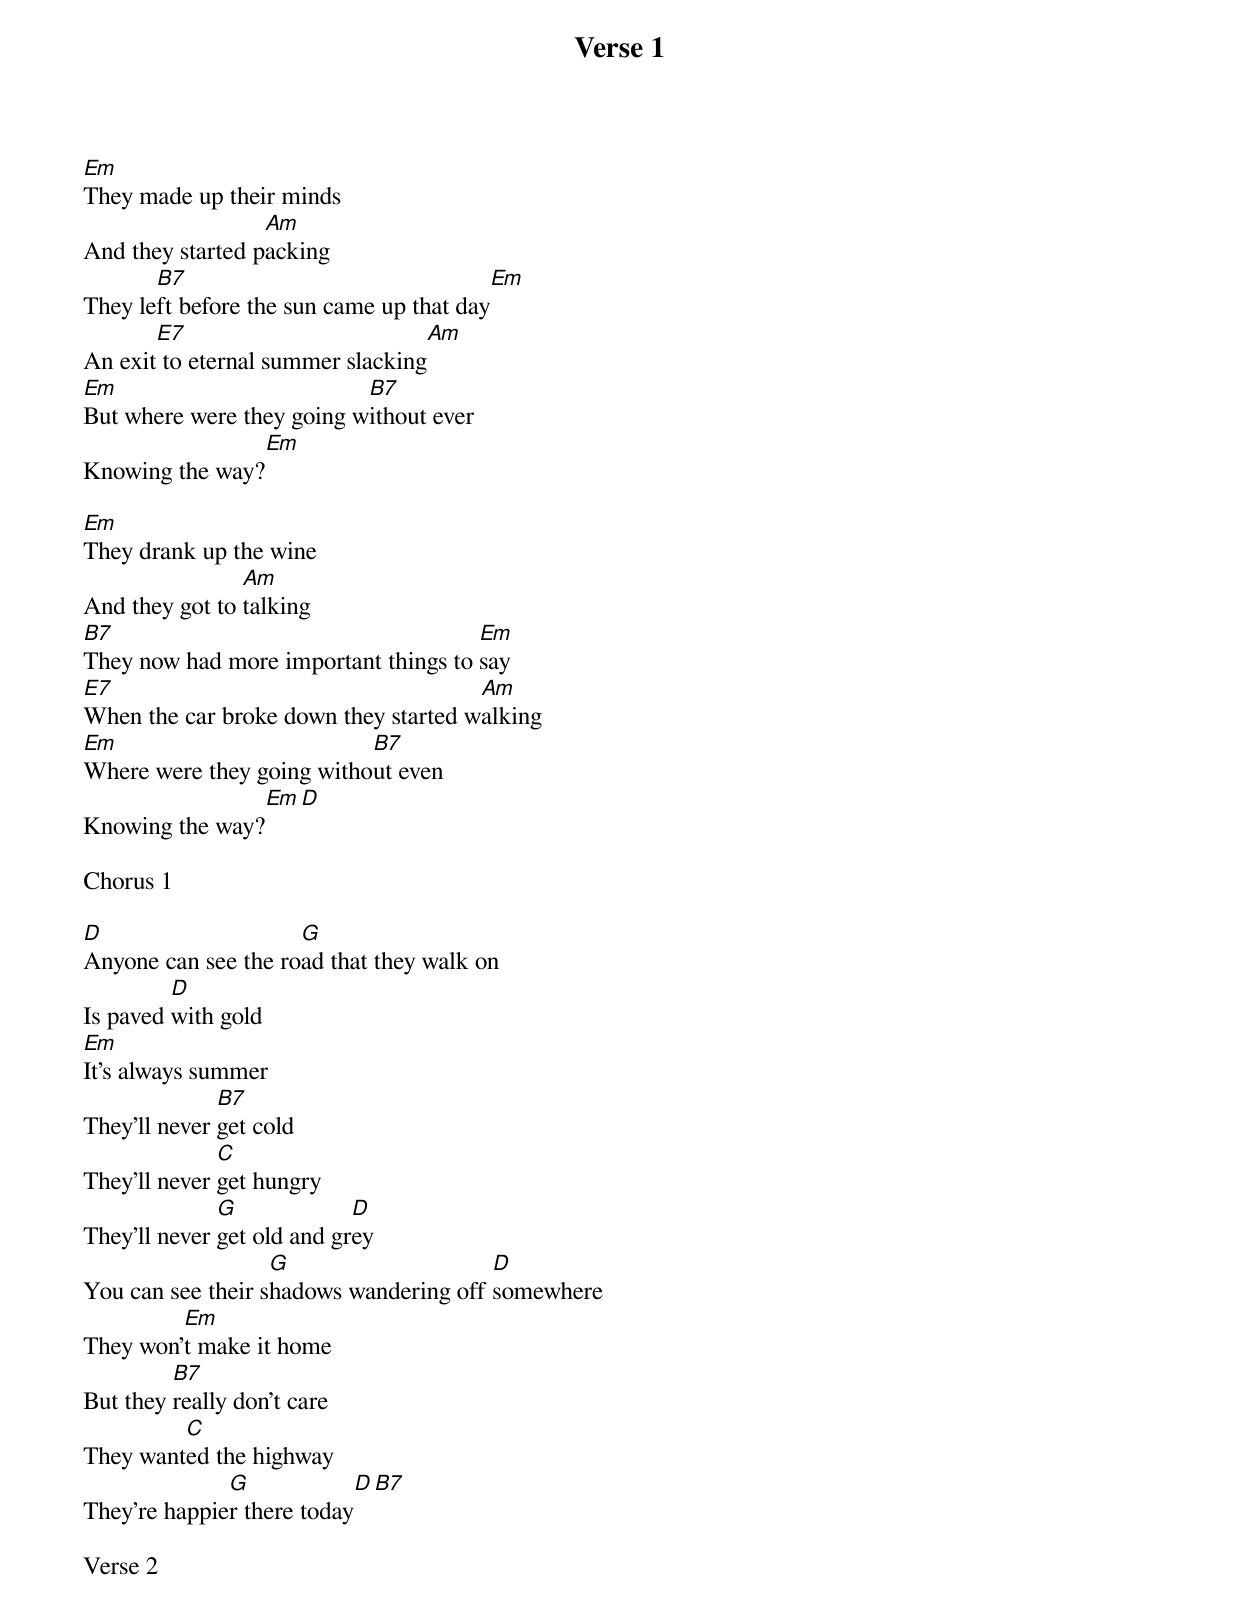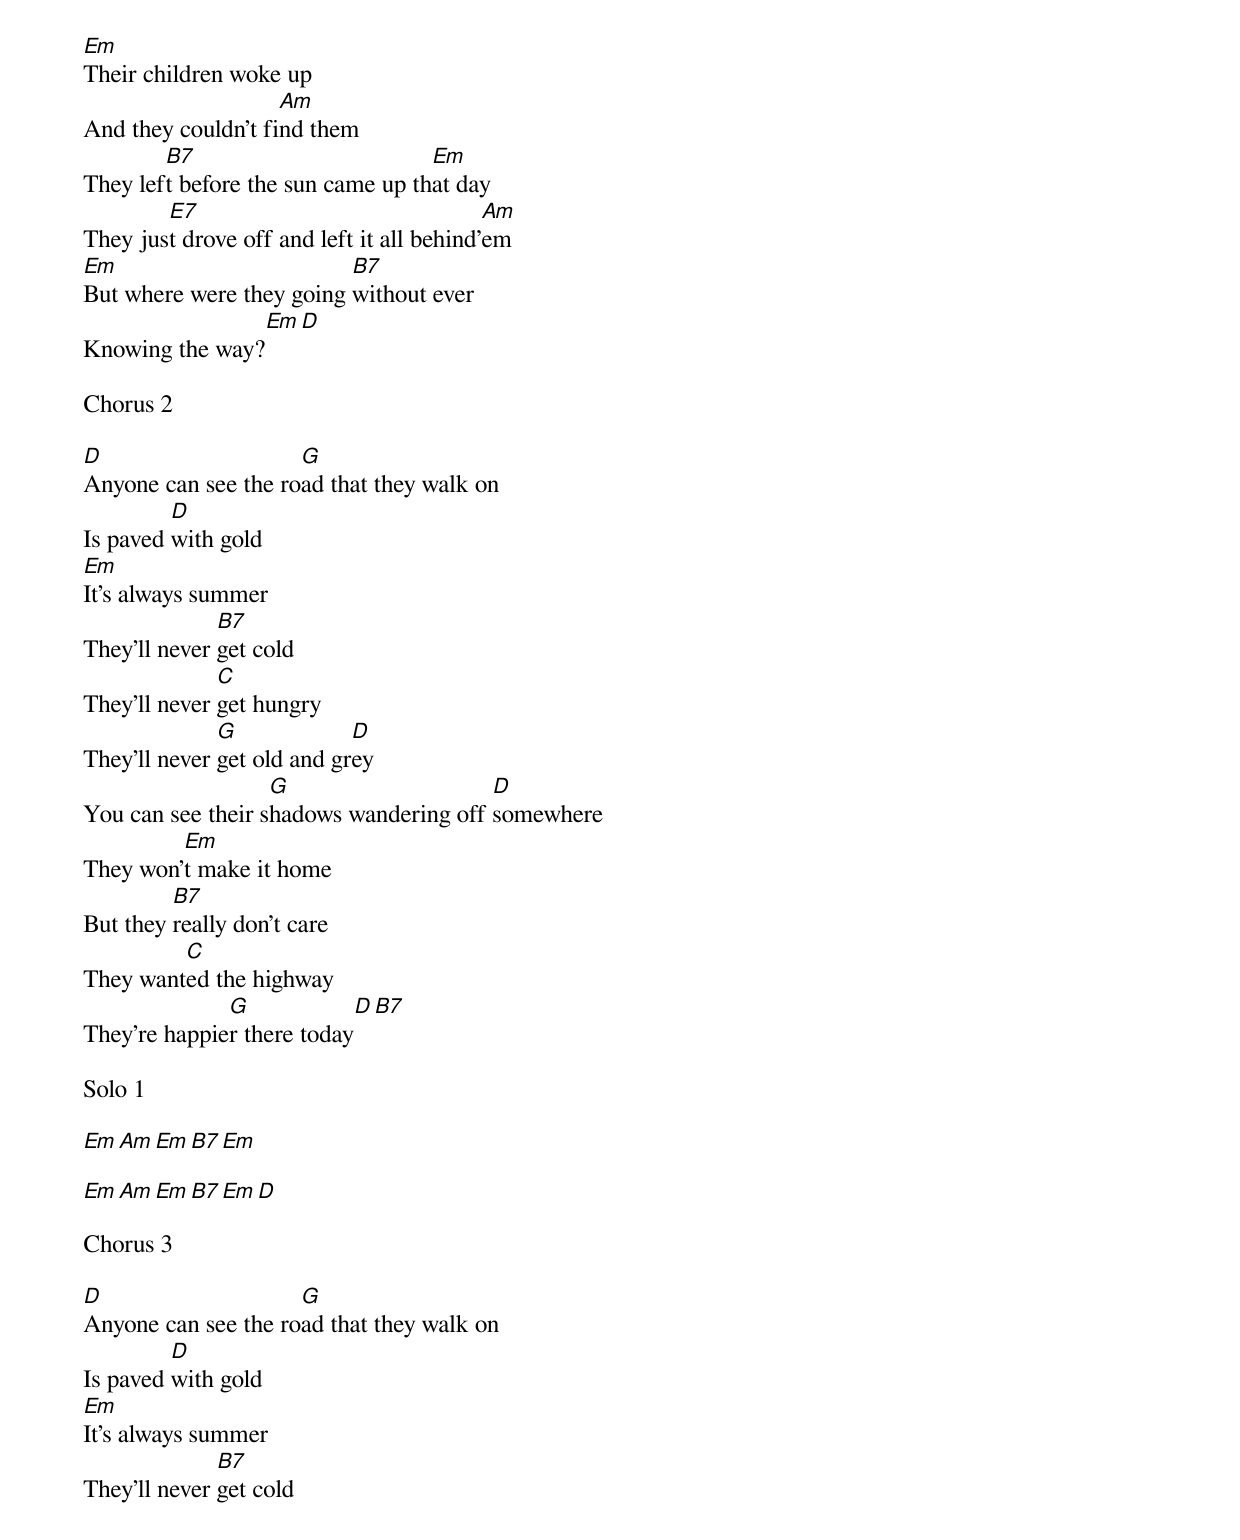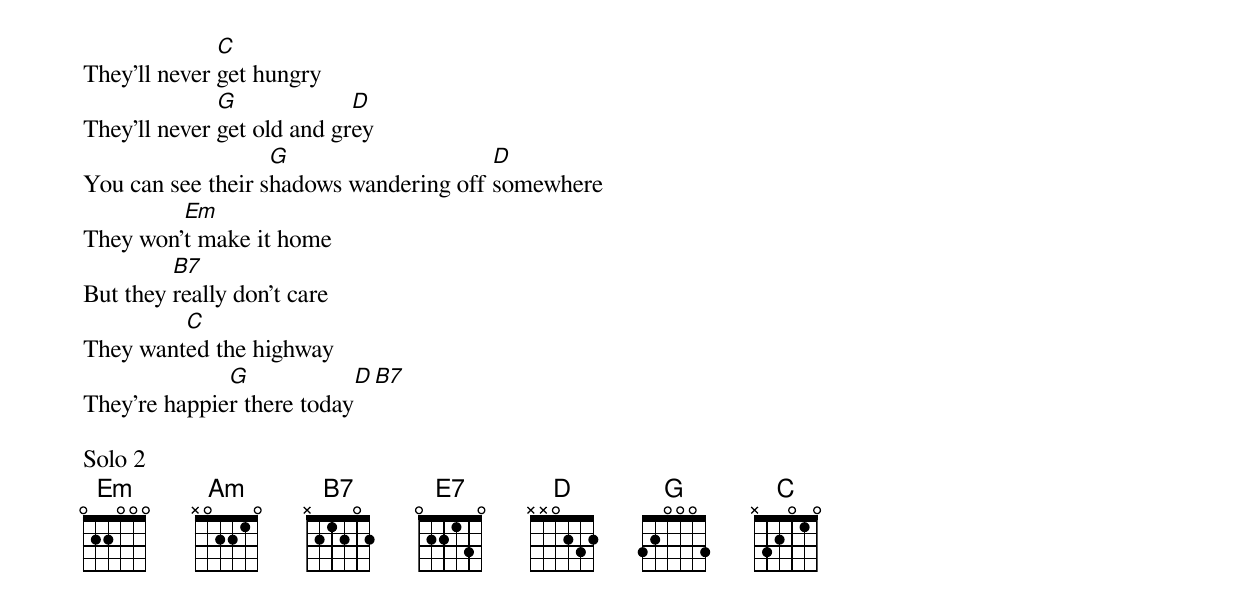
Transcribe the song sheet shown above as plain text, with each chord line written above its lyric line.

Verse 1

Em
They made up their minds
                  Am
And they started packing
       B7                                    Em
They left before the sun came up that day
       E7                          Am
An exit to eternal summer slacking
Em                         B7
But where were they going without ever
                Em
Knowing the way?

Em
They drank up the wine
                Am
And they got to talking
B7                                    Em
They now had more important things to say
E7                                    Am
When the car broke down they started walking
Em                         B7
Where were they going without even
                Em      D
Knowing the way?

Chorus 1

D                    G
Anyone can see the road that they walk on
         D
Is paved with gold
Em
It's always summer
              B7
They'll never get cold
              C
They'll never get hungry
              G             D
They'll never get old and grey
                   G                    D
You can see their shadows wandering off somewhere
         Em
They won't make it home
         B7
But they really don't care
         C
They wanted the highway
              G            D      B7
They're happier there today

Verse 2

Em
Their children woke up
                    Am
And they couldn't find them
        B7                         Em
They left before the sun came up that day
        E7                                 Am
They just drove off and left it all behind'em
Em                        B7
But where were they going without ever
                Em      D
Knowing the way?

Chorus 2

D                    G
Anyone can see the road that they walk on
         D
Is paved with gold
Em
It's always summer
              B7
They'll never get cold
              C
They'll never get hungry
              G             D
They'll never get old and grey
                   G                    D
You can see their shadows wandering off somewhere
         Em
They won't make it home
         B7
But they really don't care
         C
They wanted the highway
              G            D      B7
They're happier there today

Solo 1

Em   Am   Em   B7   Em

Em   Am   Em   B7   Em   D

Chorus 3

D                    G
Anyone can see the road that they walk on
         D
Is paved with gold
Em
It's always summer
              B7
They'll never get cold
              C
They'll never get hungry
              G             D
They'll never get old and grey
                   G                    D
You can see their shadows wandering off somewhere
         Em
They won't make it home
         B7
But they really don't care
         C
They wanted the highway
              G            D      B7
They're happier there today

Solo 2
